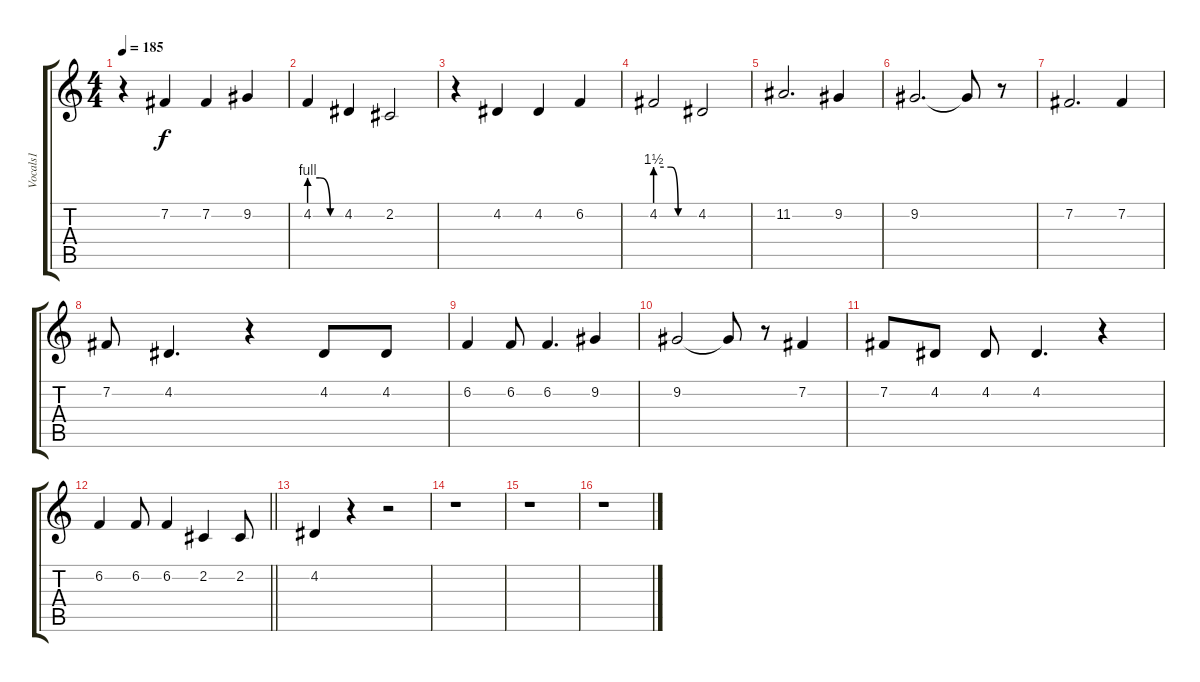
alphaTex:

\track ("Vocals1" "Vocals1") {instrument lead2sawtooth}
\staff {score tabs}
\tuning (E4 B3 G3 D3 A2 E2) {hide}
\ts (4 4)
\tempo 185
\clef g2
\ks c
r.4{dy f} 7.2.4 7.2.4 9.2.4 |
4.2{be (custom 0 4 20 4 40 0 60 0)}.4 4.2.4 2.2.2 |
r.4 4.2.4 4.2.4 6.2.4 |
4.2{be (custom 0 6 24 6 35 0 60 0)}.2 4.2.2 |
11.2.2{d} 9.2.4 |
9.2.2{d} 9.2{t}.8 r.8 |
7.2.2{d} 7.2.4 |
7.2.8 4.2.4{d} r.4 4.2.8 4.2.8 |
6.2.4 6.2.8 6.2.4{d} 9.2.4 |
9.2.2 9.2{t}.8 r.8 7.2.4 |
7.2.8 4.2.8 4.2.8 4.2.4{d} r.4 |
\barLineRight lightlight
6.2.4 6.2.8 6.2.4 2.2.4 2.2.8 |
\section ("" "")
4.2.4 r.4 r.2 |
r.1 |
r.1 |
r.1
